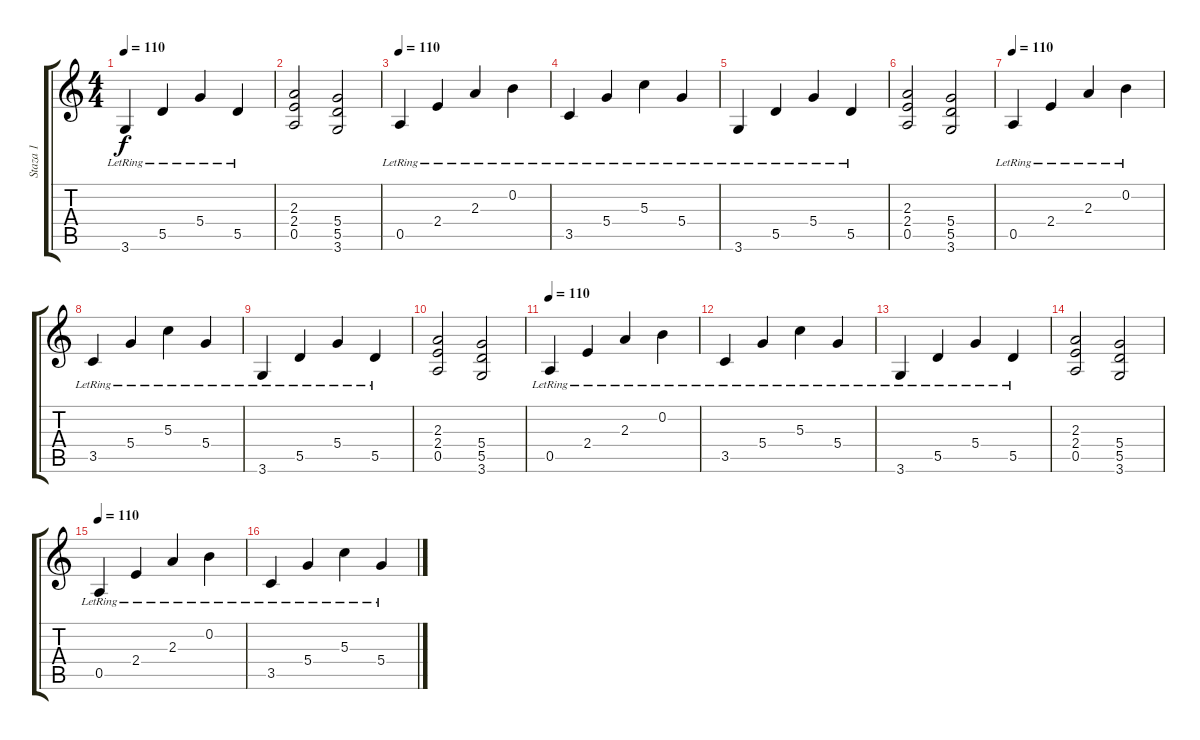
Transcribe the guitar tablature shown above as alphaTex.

\track ("Staza 1" "Staza 1") {instrument distortionguitar}
\staff {score tabs}
\tuning (E4 B3 G3 D3 A2 E2) {hide}
\ts (4 4)
\tempo 110
\clef g2
\ks c
3.6{lr}.4{dy f} 5.5{lr}.4 5.4{lr}.4 5.5{lr}.4 |
(2.3 2.4 0.5).2 (5.4 5.5 3.6).2 |
\tempo 110
0.5{lr}.4{instrument electricguitarclean} 2.4{lr}.4 2.3{lr}.4 0.2{lr}.4 |
3.5{lr}.4 5.4{lr}.4 5.3{lr}.4 5.4{lr}.4 |
3.6{lr}.4 5.5{lr}.4 5.4{lr}.4 5.5{lr}.4 |
(2.3 2.4 0.5).2 (5.4 5.5 3.6).2 |
\tempo 110
0.5{lr}.4{volume 16 instrument electricguitarclean} 2.4{lr}.4 2.3{lr}.4 0.2{lr}.4 |
3.5{lr}.4 5.4{lr}.4 5.3{lr}.4 5.4{lr}.4 |
3.6{lr}.4 5.5{lr}.4 5.4{lr}.4 5.5{lr}.4 |
(2.3 2.4 0.5).2 (5.4 5.5 3.6).2 |
\tempo 110
0.5{lr}.4{volume 16 instrument electricguitarclean} 2.4{lr}.4 2.3{lr}.4 0.2{lr}.4 |
3.5{lr}.4 5.4{lr}.4 5.3{lr}.4 5.4{lr}.4 |
3.6{lr}.4 5.5{lr}.4 5.4{lr}.4 5.5{lr}.4 |
(2.3 2.4 0.5).2 (5.4 5.5 3.6).2 |
\tempo 110
0.5{lr}.4{volume 16 instrument electricguitarclean} 2.4{lr}.4 2.3{lr}.4 0.2{lr}.4 |
3.5{lr}.4 5.4{lr}.4 5.3{lr}.4 5.4{lr}.4
